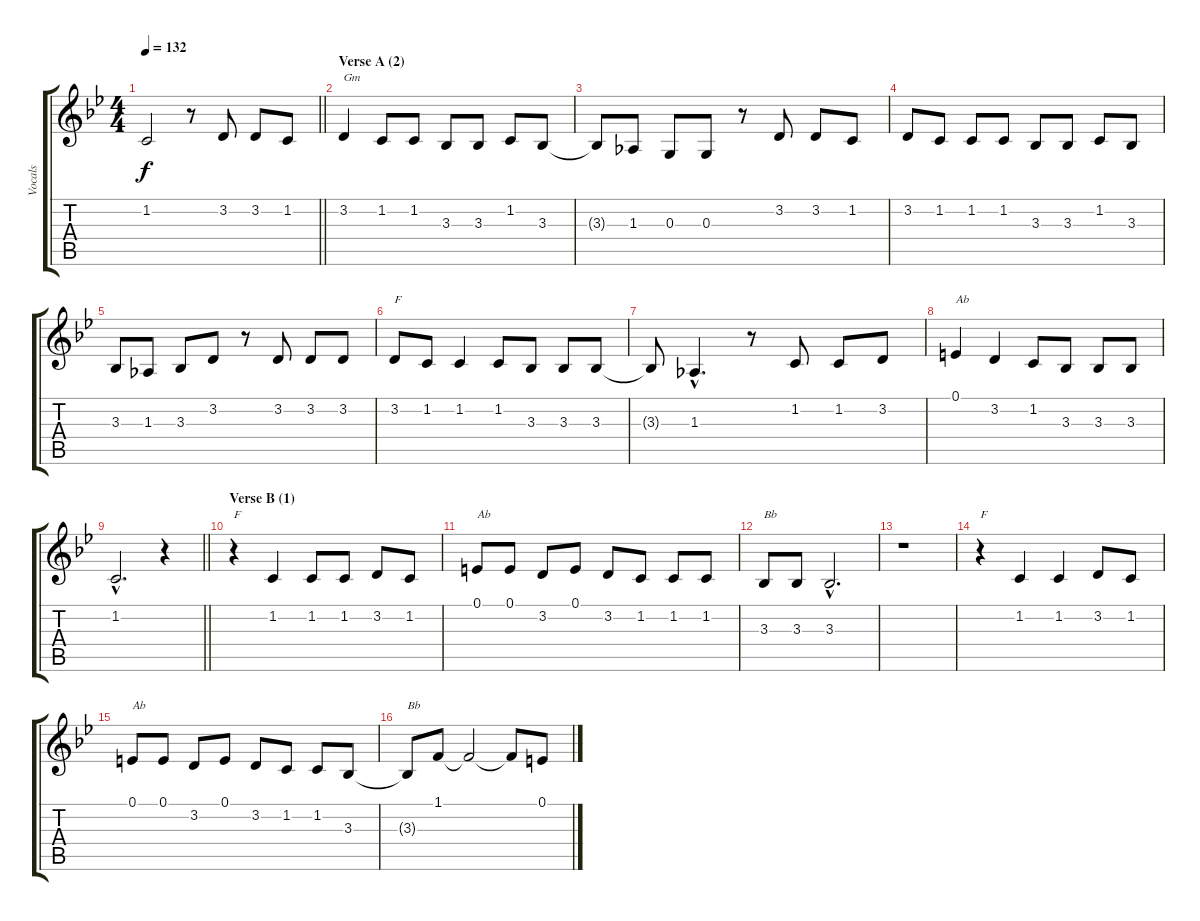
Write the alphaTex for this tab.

\track ("Vocals" "Vocals") {instrument sopranosax}
\staff {score tabs}
\tuning (E4 B3 G3 D3 A2 E2) {hide}
\ts (4 4)
\tempo 132
\clef g2
\barLineRight lightlight
\ks bb
1.2.2{dy f} r.8 3.2.8 3.2.8 1.2.8 |
\section ("" "Verse A (2)")
3.2.4{txt "Gm"} 1.2.8 1.2.8 3.3.8 3.3.8 1.2.8 3.3.8 |
3.3{t}.8 1.3.8 0.3.8 0.3.8 r.8 3.2.8 3.2.8 1.2.8 |
3.2.8 1.2.8 1.2.8 1.2.8 3.3.8 3.3.8 1.2.8 3.3.8 |
3.3.8 1.3.8 3.3.8 3.2.8 r.8 3.2.8 3.2.8 3.2.8 |
3.2.8{txt "F"} 1.2.8 1.2.4 1.2.8 3.3.8 3.3.8 3.3.8 |
3.3{t}.8 1.3{hac}.4{d} r.8 1.2.8 1.2.8 3.2.8 |
0.1.4{txt "Ab"} 3.2.4 1.2.8 3.3.8 3.3.8 3.3.8 |
\barLineRight lightlight
1.2{hac}.2{d} r.4 |
\section ("" "Verse B (1)")
r.4{txt "F"} 1.2.4 1.2.8 1.2.8 3.2.8 1.2.8 |
0.1.8{txt "Ab"} 0.1.8 3.2.8 0.1.8 3.2.8 1.2.8 1.2.8 1.2.8 |
3.3.8{txt "Bb"} 3.3.8 3.3{hac}.2{d} |
r.1 |
r.4{txt "F"} 1.2.4 1.2.4 3.2.8 1.2.8 |
0.1.8{txt "Ab"} 0.1.8 3.2.8 0.1.8 3.2.8 1.2.8 1.2.8 3.3.8 |
3.3{t}.8{txt "Bb"} 1.1.8 1.1{t}.2 1.1{t}.8 0.1.8
